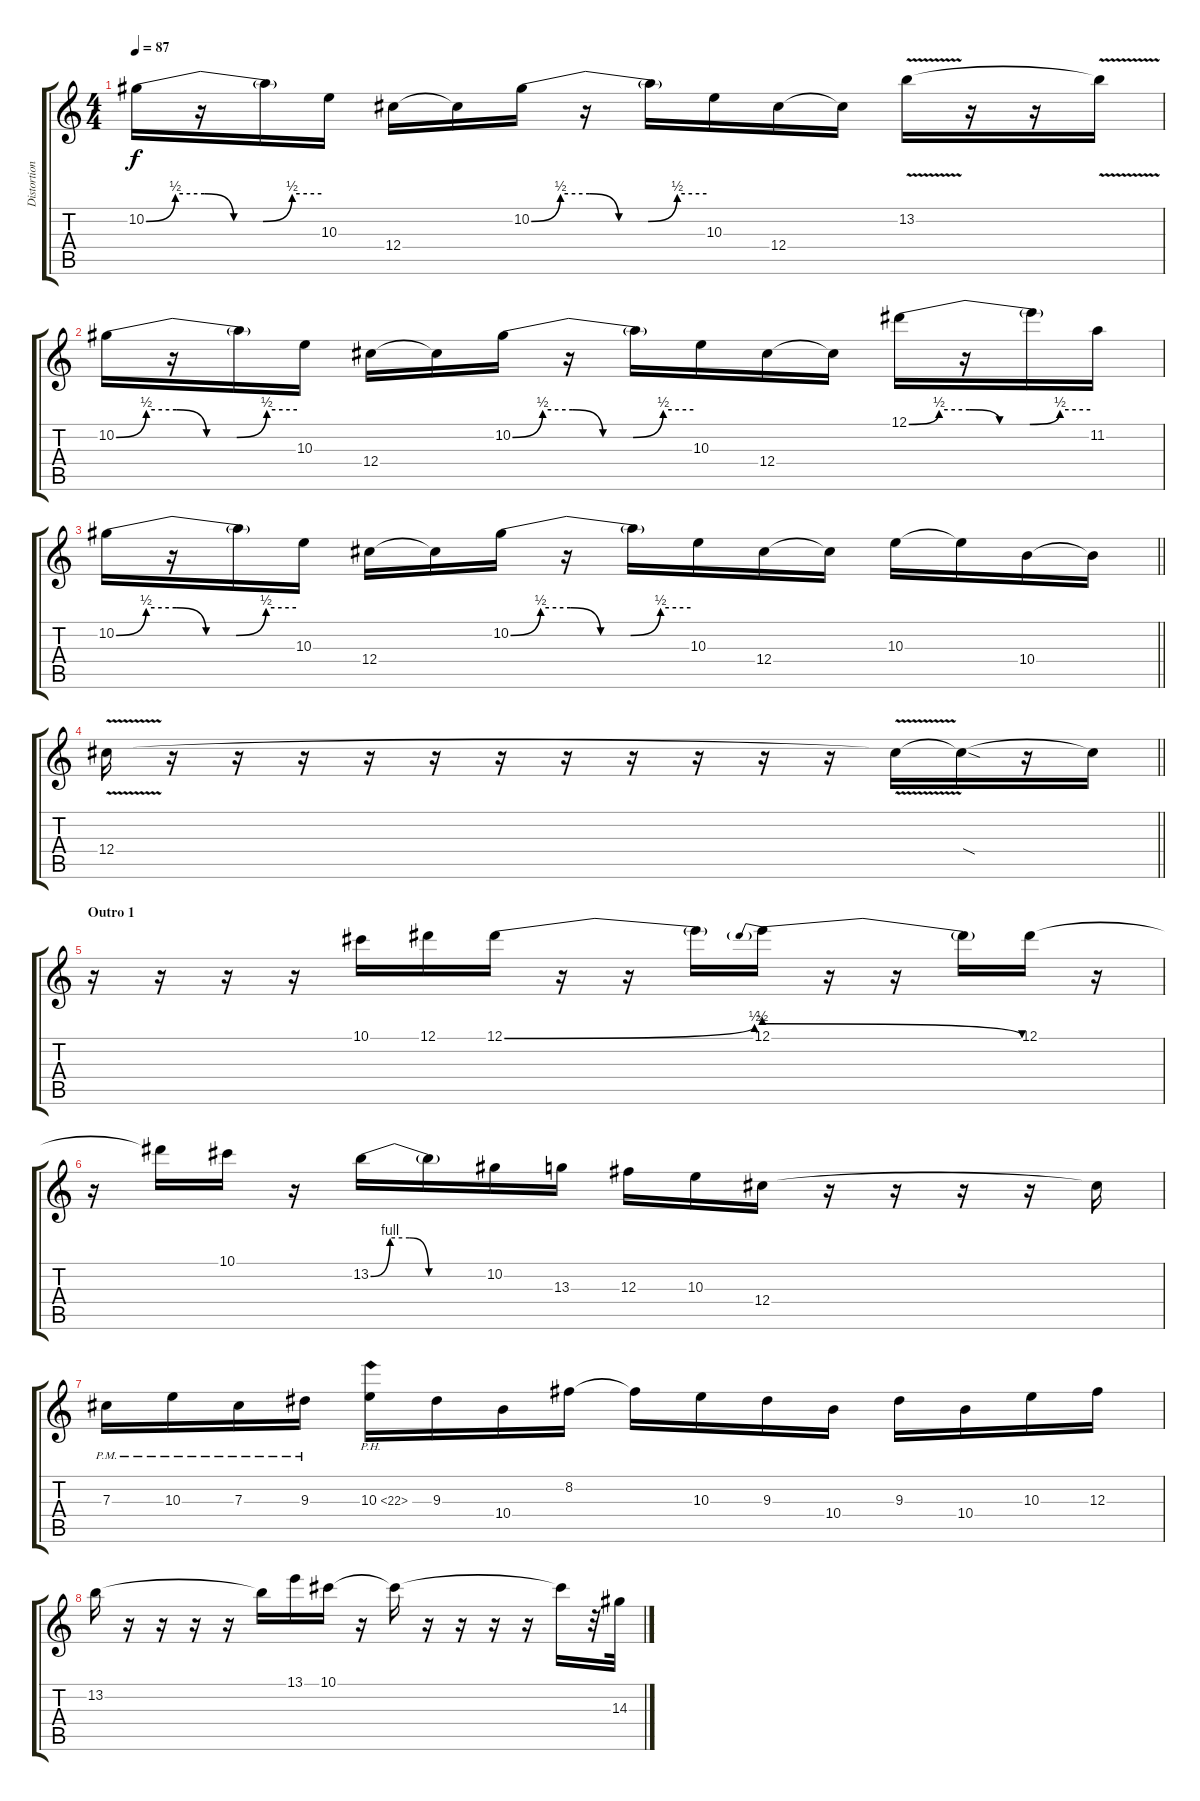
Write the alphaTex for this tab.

\track ("Distortion 2" "Distortion") {instrument distortionguitar}
\staff {score tabs}
\tuning (Eb4 Bb3 Gb3 Db3 Ab2 Db2) {hide}
\ts (4 4)
\tempo 87
\clef g2
\ks c
10.2{be (custom 0 0 10 2 20 2 30 0 40 0 50 2 60 2)}.16{dy f} r.16 10.2{t}.16 10.3.16 12.4.16 12.4{t}.16 10.2{be (custom 0 0 10 2 20 2 30 0 40 0 50 2 60 2)}.16 r.16 10.2{t}.16 10.3.16 12.4.16 12.4{t}.16 13.2{v}.16 r.16 r.16 13.2{t}.16 |
10.2{be (custom 0 0 10 2 20 2 30 0 40 0 50 2 60 2)}.16 r.16 10.2{t}.16 10.3.16 12.4.16 12.4{t}.16 10.2{be (custom 0 0 10 2 20 2 30 0 40 0 50 2 60 2)}.16 r.16 10.2{t}.16 10.3.16 12.4.16 12.4{t}.16 12.1{be (custom 0 0 10 2 20 2 30 0 40 0 50 2 60 2)}.16 r.16 12.1{t}.16 11.2.16 |
\barLineRight lightlight
10.2{be (custom 0 0 10 2 20 2 30 0 40 0 50 2 60 2)}.16 r.16 10.2{t}.16 10.3.16 12.4.16 12.4{t}.16 10.2{be (custom 0 0 10 2 20 2 30 0 40 0 50 2 60 2)}.16 r.16 10.2{t}.16 10.3.16 12.4.16 12.4{t}.16 10.3.16 10.3{t}.16 10.4.16 10.4{t}.16 |
\barLineRight lightlight
12.4{v}.16 r.16 r.16 r.16 r.16 r.16 r.16 r.16 r.16 r.16 r.16 r.16 12.4{t}.16 12.4{sod t}.16 r.16 12.4{t}.16 |
\section ("" "Outro 1")
r.16 r.16 r.16 r.16 10.1.16 12.1.16 12.1{be (bend 0 0 60 2)}.16 r.16 r.16 12.1{t}.16 12.1{be (prebendrelease 0 2 60 0)}.16 r.16 r.16 12.1{t}.16 12.1.16 r.16 |
r.16 12.1{t}.16 10.1.16 r.16 13.2{be (custom 0 0 10 4 20 4 30 0 60 0)}.16 13.2{t}.16 10.2.16 13.3.16 12.3.16 10.3.16 12.4.16 r.16 r.16 r.16 r.16 12.4{t}.16 |
7.3{pm}.16 10.3{pm}.16 7.3{pm}.16 9.3{pm}.16 10.3{ph 12}.16 9.3.16 10.4.16 8.2.16 8.2{t}.16 10.3.16 9.3.16 10.4.16 9.3.16 10.4.16 10.3.16 12.3.16 |
13.2.16 r.16 r.16 r.16 r.16 13.2{t}.16 13.1.16 10.1.16 r.16 10.1{t}.16 r.16 r.16 r.16 r.16 10.1{t}.16 r.32 14.3.32
